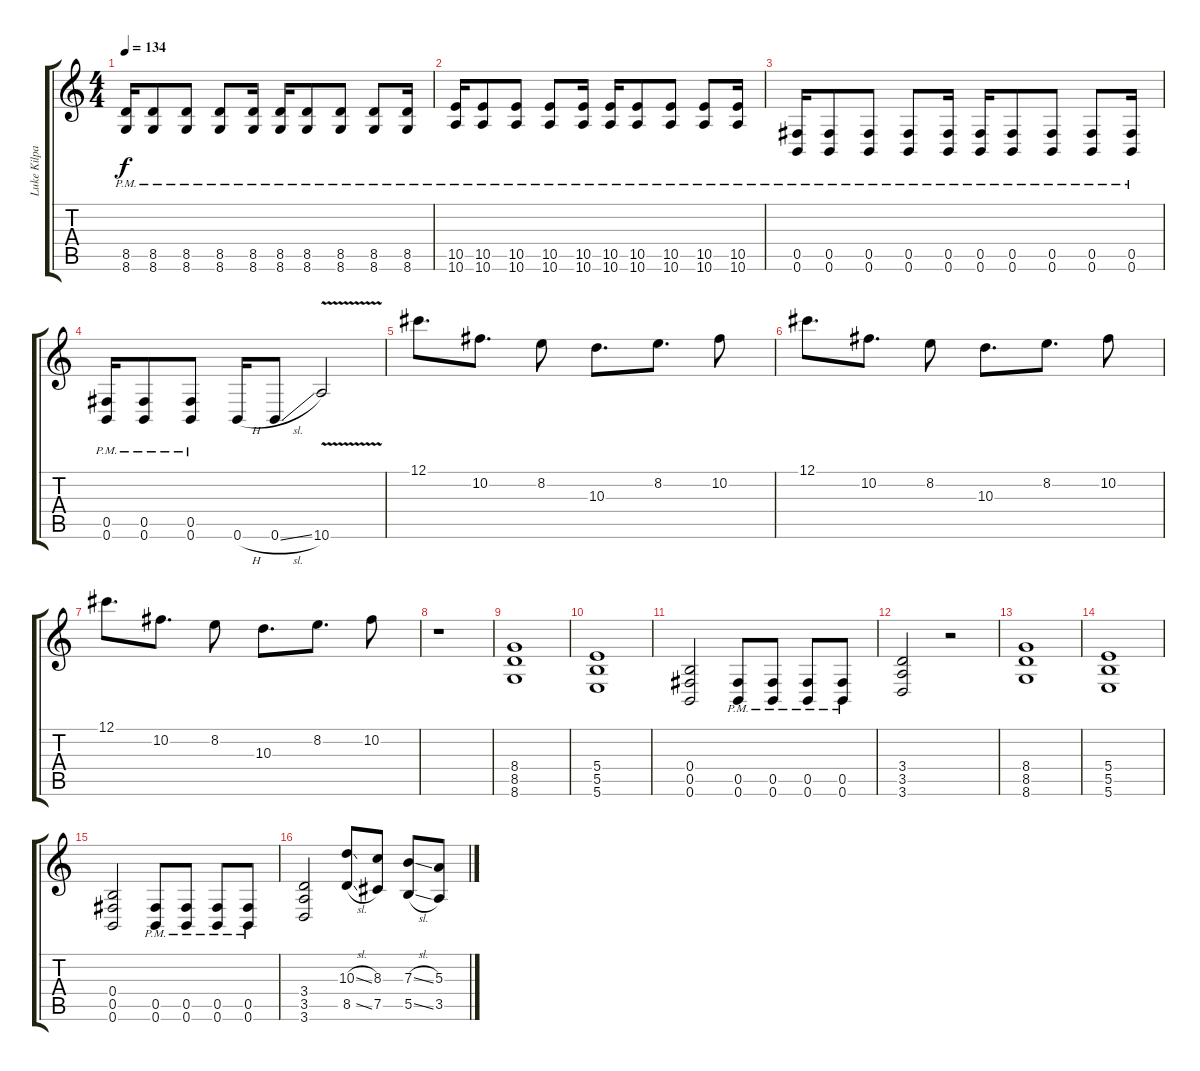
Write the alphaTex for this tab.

\track ("Luke Kilpatric" "Luke Kilpa") {instrument distortionguitar}
\staff {score tabs}
\tuning (Db4 Ab3 E3 B2 Gb2 B1) {hide}
\ts (4 4)
\tempo 134
\clef g2
\ks c
(8.5{pm} 8.6{pm}).16{dy f} (8.5{pm} 8.6{pm}).8 (8.5{pm} 8.6{pm}).8 (8.5{pm} 8.6{pm}).8 (8.5{pm} 8.6{pm}).16 (8.5{pm} 8.6{pm}).16 (8.5{pm} 8.6{pm}).8 (8.5{pm} 8.6{pm}).8 (8.5{pm} 8.6{pm}).8 (8.5{pm} 8.6{pm}).16 |
(10.5{pm} 10.6{pm}).16 (10.5{pm} 10.6{pm}).8 (10.5{pm} 10.6{pm}).8 (10.5{pm} 10.6{pm}).8 (10.5{pm} 10.6{pm}).16 (10.5{pm} 10.6{pm}).16 (10.5{pm} 10.6{pm}).8 (10.5{pm} 10.6{pm}).8 (10.5{pm} 10.6{pm}).8 (10.5{pm} 10.6{pm}).16 |
(0.5{pm} 0.6{pm}).16 (0.5{pm} 0.6{pm}).8 (0.5{pm} 0.6{pm}).8 (0.5{pm} 0.6{pm}).8 (0.5{pm} 0.6{pm}).16 (0.5{pm} 0.6{pm}).16 (0.5{pm} 0.6{pm}).8 (0.5{pm} 0.6{pm}).8 (0.5{pm} 0.6{pm}).8 (0.5{pm} 0.6{pm}).16 |
(0.5{pm} 0.6{pm}).16 (0.5{pm} 0.6{pm}).8 (0.5{pm} 0.6{pm}).8 0.6{h}.16 0.6{sl}.8 10.6{v}.2 |
12.1.8{d} 10.2.8{d} 8.2.8 10.3.8{d} 8.2.8{d} 10.2.8 |
12.1.8{d} 10.2.8{d} 8.2.8 10.3.8{d} 8.2.8{d} 10.2.8 |
12.1.8{d} 10.2.8{d} 8.2.8 10.3.8{d} 8.2.8{d} 10.2.8 |
r.1 |
(8.4 8.5 8.6).1 |
(5.4 5.5 5.6).1 |
(0.4 0.5 0.6).2 (0.5{pm} 0.6{pm}).8 (0.5{pm} 0.6{pm}).8 (0.5{pm} 0.6{pm}).8 (0.5{pm} 0.6{pm}).8 |
(3.4 3.5 3.6).2 r.2 |
(8.4 8.5 8.6).1 |
(5.4 5.5 5.6).1 |
(0.4 0.5 0.6).2 (0.5{pm} 0.6{pm}).8 (0.5{pm} 0.6{pm}).8 (0.5{pm} 0.6{pm}).8 (0.5{pm} 0.6{pm}).8 |
(3.4 3.5 3.6).2 (10.3{sl} 8.5{sl}).8 (8.3 7.5).8 (7.3{sl} 5.5{sl}).8 (5.3 3.5).8
